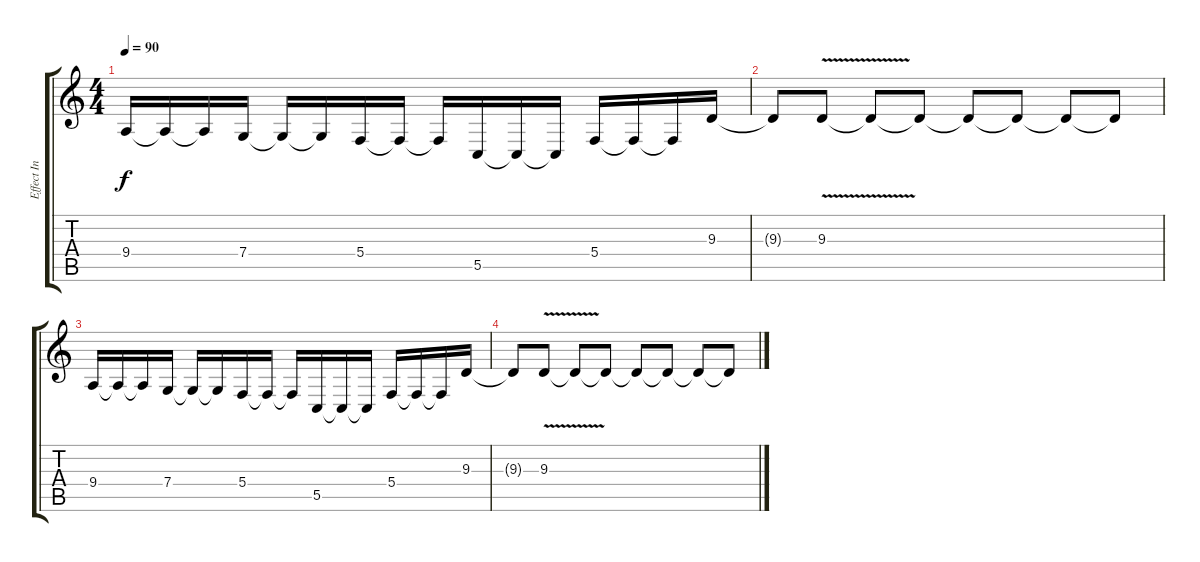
\track ("Effect In D " "Effect In ") {instrument violin}
\staff {score tabs}
\tuning (D4 A3 F3 C3 G2 D2) {hide}
\ts (4 4)
\tempo 90
\clef g2
\ks c
9.4.16{dy f} 9.4{t}.16 9.4{t}.16 7.4.16 7.4{t}.16 7.4{t}.16 5.4.16 5.4{t}.16 5.4{t}.16 5.5.16 5.5{t}.16 5.5{t}.16 5.4.16 5.4{t}.16 5.4{t}.16 9.3.16 |
9.3{t}.8 9.3{v}.8 9.3{t}.8 9.3{t}.8 9.3{t}.8 9.3{t}.8 9.3{t}.8 9.3{t}.8 |
9.4.16 9.4{t}.16 9.4{t}.16 7.4.16 7.4{t}.16 7.4{t}.16 5.4.16 5.4{t}.16 5.4{t}.16 5.5.16 5.5{t}.16 5.5{t}.16 5.4.16 5.4{t}.16 5.4{t}.16 9.3.16 |
9.3{t}.8 9.3{v}.8 9.3{t}.8 9.3{t}.8 9.3{t}.8 9.3{t}.8 9.3{t}.8 9.3{t}.8
